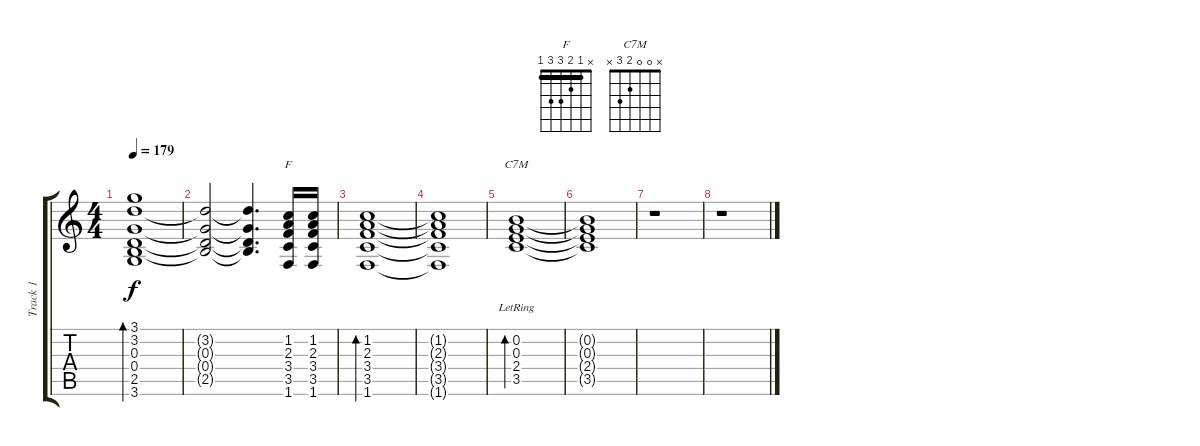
\track ("Track 1" "Track 1") {instrument electricguitarclean}
\staff {score tabs}
\tuning (E4 B3 G3 D3 A2 E2) {hide}
\chord ("F" x 1 2 3 3 1) {barre 1}
\chord ("C7M" x 0 0 2 3 x)
\ts (4 4)
\tempo 179
\clef g2
\ks c
(3.1 3.2 0.3 0.4 2.5 3.6).1{bd 120 dy f} |
(3.2{t} 0.3{t} 0.4{t} 2.5{t}).2 (3.2{t} 0.3{t} 0.4{t} 2.5{t}).4{d} (1.2 2.3 3.4 3.5 1.6).16{ch "F"} (1.2 2.3 3.4 3.5 1.6).16 |
(1.2 2.3 3.4 3.5 1.6).1{bd 120} |
(1.2{t} 2.3{t} 3.4{t} 3.5{t} 1.6{t}).1 |
(0.2{lr} 0.3{lr} 2.4{lr} 3.5{lr}).1{bd 120 ch "C7M"} |
(0.2{t} 0.3{t} 2.4{t} 3.5{t}).1 |
r.1 |
r.1
